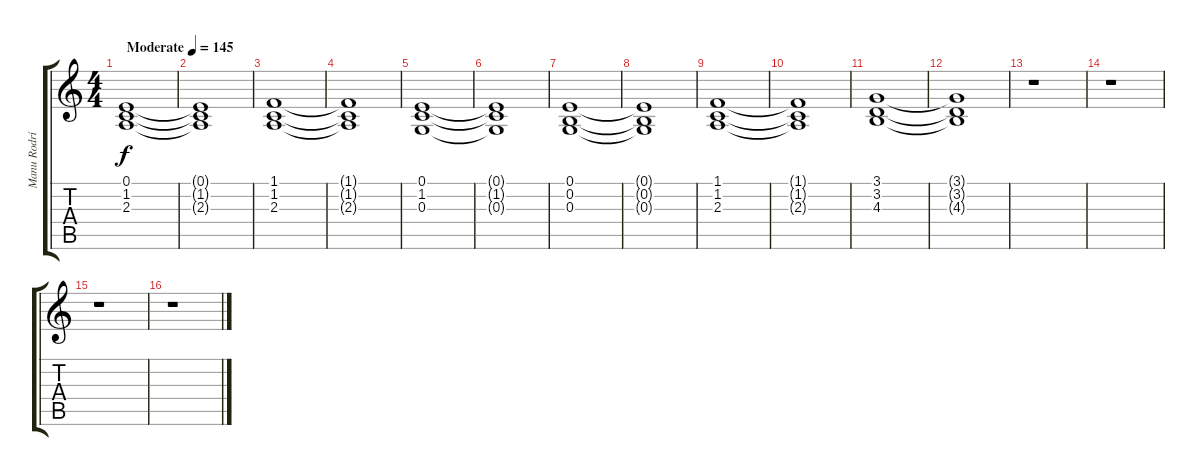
\track ("Manu Rodríguez" "Manu Rodrí") {instrument stringensemble1}
\staff {score tabs}
\tuning (E4 B3 G3 D3 A2 E2) {hide}
\ts (4 4)
\tempo (145 "Moderate")
\clef g2
\ks c
(0.1 1.2 2.3).1{dy f instrument stringensemble1} |
(0.1{t} 1.2{t} 2.3{t}).1 |
(1.1 1.2 2.3).1 |
(1.1{t} 1.2{t} 2.3{t}).1 |
(0.1 1.2 0.3).1 |
(0.1{t} 1.2{t} 0.3{t}).1 |
(0.1 0.2 0.3).1 |
(0.1{t} 0.2{t} 0.3{t}).1 |
(1.1 1.2 2.3).1 |
(1.1{t} 1.2{t} 2.3{t}).1 |
(3.1 3.2 4.3).1 |
(3.1{t} 3.2{t} 4.3{t}).1 |
r.1 |
r.1 |
r.1 |
r.1
